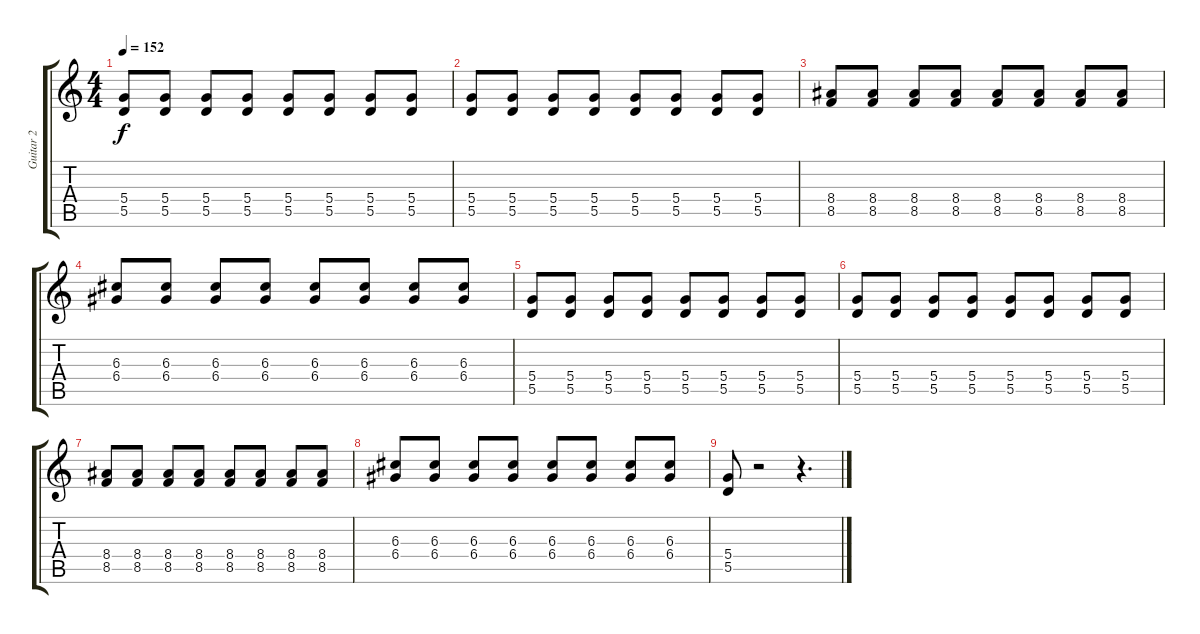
\track ("Guitar 2" "Guitar 2") {instrument distortionguitar}
\staff {score tabs}
\tuning (E4 B3 G3 D3 A2 E2) {hide}
\ts (4 4)
\tempo 152
\clef g2
\ks c
(5.4 5.5).8{dy f} (5.4 5.5).8 (5.4 5.5).8 (5.4 5.5).8 (5.4 5.5).8 (5.4 5.5).8 (5.4 5.5).8 (5.4 5.5).8 |
(5.4 5.5).8 (5.4 5.5).8 (5.4 5.5).8 (5.4 5.5).8 (5.4 5.5).8 (5.4 5.5).8 (5.4 5.5).8 (5.4 5.5).8 |
(8.4 8.5).8 (8.4 8.5).8 (8.4 8.5).8 (8.4 8.5).8 (8.4 8.5).8 (8.4 8.5).8 (8.4 8.5).8 (8.4 8.5).8 |
(6.3 6.4).8 (6.3 6.4).8 (6.3 6.4).8 (6.3 6.4).8 (6.3 6.4).8 (6.3 6.4).8 (6.3 6.4).8 (6.3 6.4).8 |
(5.4 5.5).8 (5.4 5.5).8 (5.4 5.5).8 (5.4 5.5).8 (5.4 5.5).8 (5.4 5.5).8 (5.4 5.5).8 (5.4 5.5).8 |
(5.4 5.5).8 (5.4 5.5).8 (5.4 5.5).8 (5.4 5.5).8 (5.4 5.5).8 (5.4 5.5).8 (5.4 5.5).8 (5.4 5.5).8 |
(8.4 8.5).8 (8.4 8.5).8 (8.4 8.5).8 (8.4 8.5).8 (8.4 8.5).8 (8.4 8.5).8 (8.4 8.5).8 (8.4 8.5).8 |
(6.3 6.4).8 (6.3 6.4).8 (6.3 6.4).8 (6.3 6.4).8 (6.3 6.4).8 (6.3 6.4).8 (6.3 6.4).8 (6.3 6.4).8 |
(5.4 5.5).8 r.2 r.4{d}
